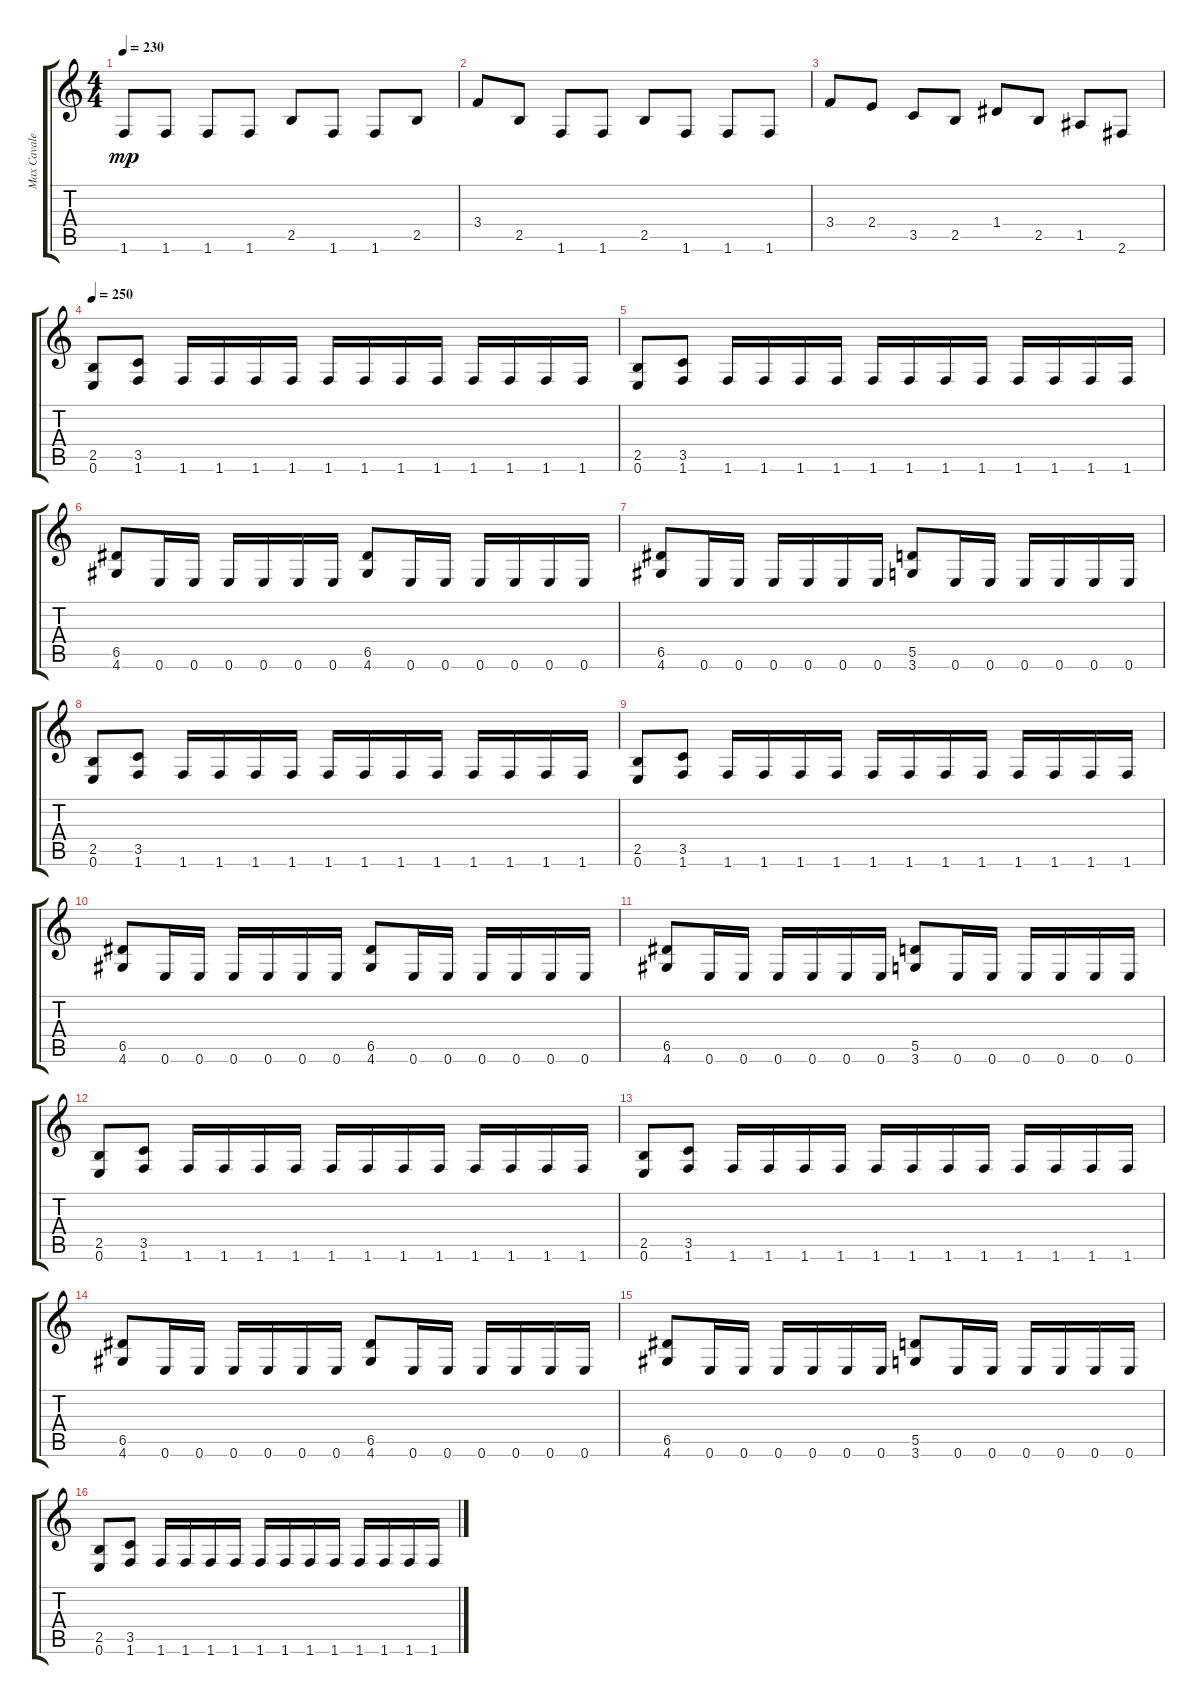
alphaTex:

\track ("Max Cavalera" "Max Cavale") {instrument distortionguitar}
\staff {score tabs}
\tuning (E4 B3 G3 D3 A2 E2) {hide}
\ts (4 4)
\tempo 230
\clef g2
\ks c
1.6.8{dy mp} 1.6.8 1.6.8 1.6.8 2.5.8 1.6.8 1.6.8 2.5.8 |
3.4.8 2.5.8 1.6.8 1.6.8 2.5.8 1.6.8 1.6.8 1.6.8 |
3.4.8 2.4.8 3.5.8 2.5.8 1.4.8 2.5.8 1.5.8 2.6.8 |
\tempo 250
(2.5 0.6).8 (3.5 1.6).8 1.6.16 1.6.16 1.6.16 1.6.16 1.6.16 1.6.16 1.6.16 1.6.16 1.6.16 1.6.16 1.6.16 1.6.16 |
(2.5 0.6).8 (3.5 1.6).8 1.6.16 1.6.16 1.6.16 1.6.16 1.6.16 1.6.16 1.6.16 1.6.16 1.6.16 1.6.16 1.6.16 1.6.16 |
(6.5 4.6).8 0.6.16 0.6.16 0.6.16 0.6.16 0.6.16 0.6.16 (6.5 4.6).8 0.6.16 0.6.16 0.6.16 0.6.16 0.6.16 0.6.16 |
(6.5 4.6).8 0.6.16 0.6.16 0.6.16 0.6.16 0.6.16 0.6.16 (5.5 3.6).8 0.6.16 0.6.16 0.6.16 0.6.16 0.6.16 0.6.16 |
(2.5 0.6).8 (3.5 1.6).8 1.6.16 1.6.16 1.6.16 1.6.16 1.6.16 1.6.16 1.6.16 1.6.16 1.6.16 1.6.16 1.6.16 1.6.16 |
(2.5 0.6).8 (3.5 1.6).8 1.6.16 1.6.16 1.6.16 1.6.16 1.6.16 1.6.16 1.6.16 1.6.16 1.6.16 1.6.16 1.6.16 1.6.16 |
(6.5 4.6).8 0.6.16 0.6.16 0.6.16 0.6.16 0.6.16 0.6.16 (6.5 4.6).8 0.6.16 0.6.16 0.6.16 0.6.16 0.6.16 0.6.16 |
(6.5 4.6).8 0.6.16 0.6.16 0.6.16 0.6.16 0.6.16 0.6.16 (5.5 3.6).8 0.6.16 0.6.16 0.6.16 0.6.16 0.6.16 0.6.16 |
(2.5 0.6).8 (3.5 1.6).8 1.6.16 1.6.16 1.6.16 1.6.16 1.6.16 1.6.16 1.6.16 1.6.16 1.6.16 1.6.16 1.6.16 1.6.16 |
(2.5 0.6).8 (3.5 1.6).8 1.6.16 1.6.16 1.6.16 1.6.16 1.6.16 1.6.16 1.6.16 1.6.16 1.6.16 1.6.16 1.6.16 1.6.16 |
(6.5 4.6).8 0.6.16 0.6.16 0.6.16 0.6.16 0.6.16 0.6.16 (6.5 4.6).8 0.6.16 0.6.16 0.6.16 0.6.16 0.6.16 0.6.16 |
(6.5 4.6).8 0.6.16 0.6.16 0.6.16 0.6.16 0.6.16 0.6.16 (5.5 3.6).8 0.6.16 0.6.16 0.6.16 0.6.16 0.6.16 0.6.16 |
(2.5 0.6).8 (3.5 1.6).8 1.6.16 1.6.16 1.6.16 1.6.16 1.6.16 1.6.16 1.6.16 1.6.16 1.6.16 1.6.16 1.6.16 1.6.16
